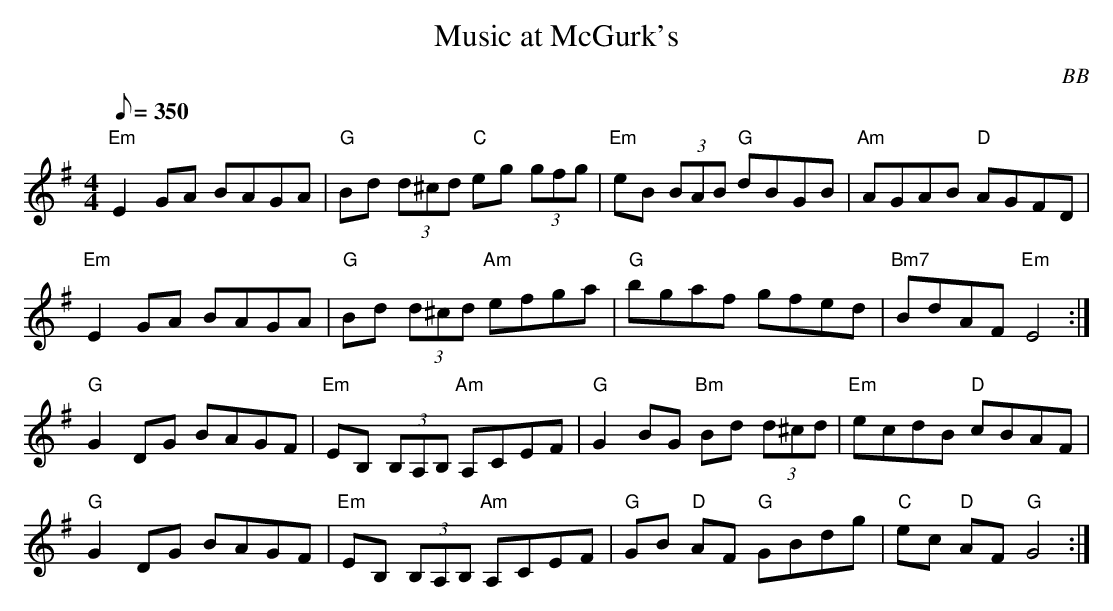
X:1
T: Music at McGurk's
C: BB
Q: 1/8=350
M: 4/4
L: 1/8
K: G
"Em"E2 GA BAGA|"G"Bd (3d^cd "C"eg (3gfg|"Em"eB (3BAB "G"dBGB|"Am"AGAB "D"AGFD|
"Em"E2 GA BAGA|"G"Bd (3d^cd "Am"efga|"G"bgaf gfed|"Bm7"BdAF "Em"E4 :|
"G"G2 DG BAGF|"Em"EB, (3B,A,B, "Am"A,CEF|"G"G2 BG "Bm"Bd (3d^cd|"Em"ecdB "D"cBAF|
"G"G2 DG BAGF|"Em"EB, (3B,A,B, "Am"A,CEF|"G"GB "D"AF "G"GBdg|"C"ec "D"AF "G"G4 :|
